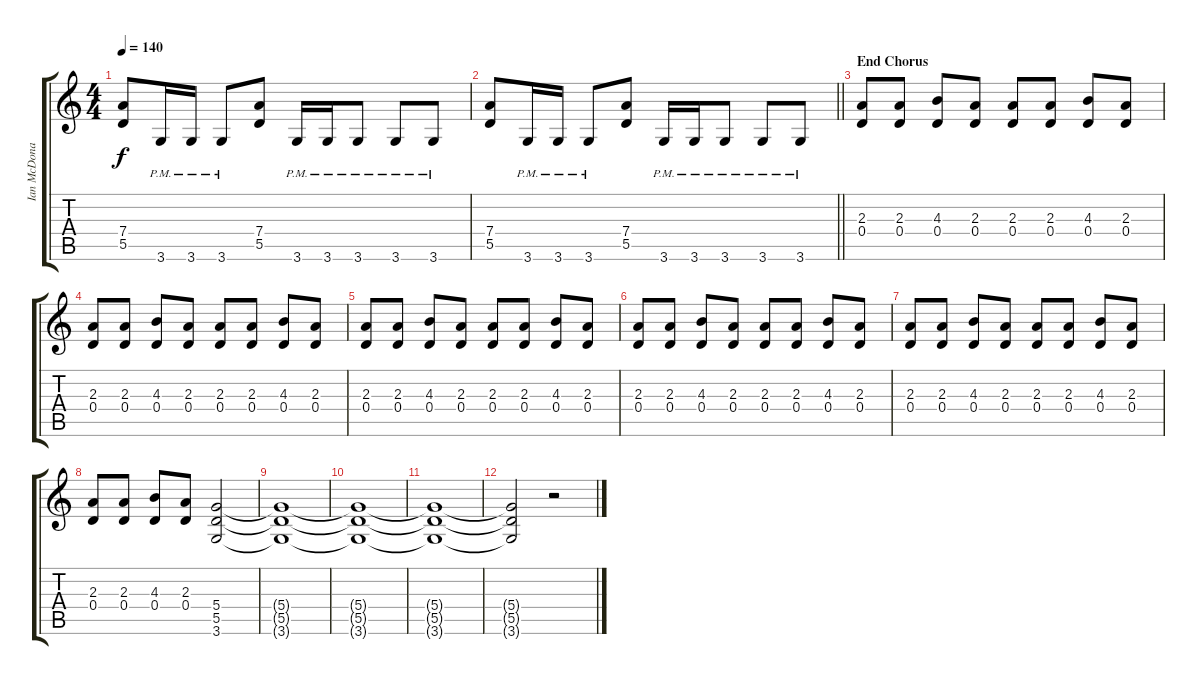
\track ("Ian McDonald (Gtr.I)" "Ian McDona") {instrument overdrivenguitar}
\staff {score tabs}
\tuning (E4 B3 G3 D3 A2 E2) {hide}
\ts (4 4)
\tempo 140
\clef g2
\ks c
(7.4 5.5).8{dy f} 3.6{pm}.16 3.6{pm}.16 3.6{pm}.8 (7.4 5.5).8 3.6{pm}.16 3.6{pm}.16 3.6{pm}.8 3.6{pm}.8 3.6{pm}.8 |
\barLineRight lightlight
(7.4 5.5).8 3.6{pm}.16 3.6{pm}.16 3.6{pm}.8 (7.4 5.5).8 3.6{pm}.16 3.6{pm}.16 3.6{pm}.8 3.6{pm}.8 3.6{pm}.8 |
\section ("" "End Chorus")
(2.3 0.4).8 (2.3 0.4).8 (4.3 0.4).8 (2.3 0.4).8 (2.3 0.4).8 (2.3 0.4).8 (4.3 0.4).8 (2.3 0.4).8 |
(2.3 0.4).8 (2.3 0.4).8 (4.3 0.4).8 (2.3 0.4).8 (2.3 0.4).8 (2.3 0.4).8 (4.3 0.4).8 (2.3 0.4).8 |
(2.3 0.4).8 (2.3 0.4).8 (4.3 0.4).8 (2.3 0.4).8 (2.3 0.4).8 (2.3 0.4).8 (4.3 0.4).8 (2.3 0.4).8 |
(2.3 0.4).8 (2.3 0.4).8 (4.3 0.4).8 (2.3 0.4).8 (2.3 0.4).8 (2.3 0.4).8 (4.3 0.4).8 (2.3 0.4).8 |
(2.3 0.4).8 (2.3 0.4).8 (4.3 0.4).8 (2.3 0.4).8 (2.3 0.4).8 (2.3 0.4).8 (4.3 0.4).8 (2.3 0.4).8 |
(2.3 0.4).8 (2.3 0.4).8 (4.3 0.4).8 (2.3 0.4).8 (5.4 5.5 3.6).2 |
(5.4{t} 5.5{t} 3.6{t}).1 |
(5.4{t} 5.5{t} 3.6{t}).1 |
(5.4{t} 5.5{t} 3.6{t}).1 |
(5.4{t} 5.5{t} 3.6{t}).2 r.2
